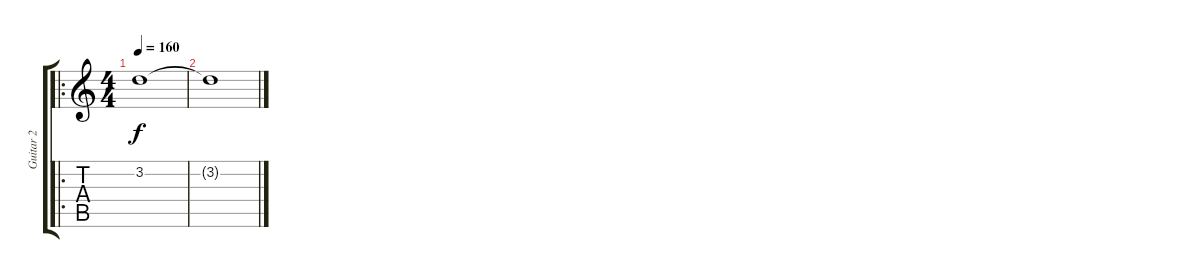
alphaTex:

\track ("Guitar 2" "Guitar 2") {instrument electricguitarjazz}
\staff {score tabs}
\tuning (E4 B3 G3 D3 A2 E2) {hide}
\ro
\ts (4 4)
\tempo 160
\clef g2
\ks c
3.2.1{dy f} |
3.2{t}.1
